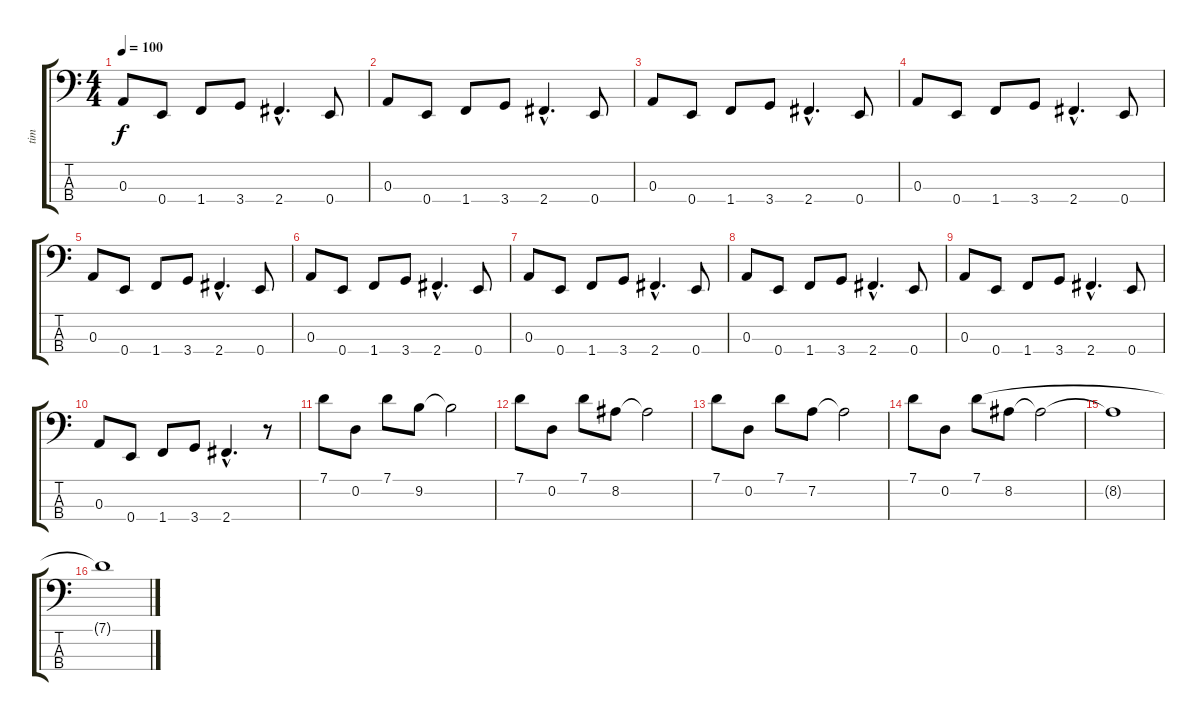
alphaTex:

\track ("tim" "tim") {instrument electricbassfinger}
\staff {score tabs}
\tuning (G2 D2 A1 E1) {hide}
\ts (4 4)
\tempo 100
\clef f4
\ks c
0.3.8{dy f} 0.4.8 1.4.8 3.4.8 2.4{hac}.4{d} 0.4.8 |
0.3.8 0.4.8 1.4.8 3.4.8 2.4{hac}.4{d} 0.4.8 |
0.3.8 0.4.8 1.4.8 3.4.8 2.4{hac}.4{d} 0.4.8 |
0.3.8 0.4.8 1.4.8 3.4.8 2.4{hac}.4{d} 0.4.8 |
0.3.8 0.4.8 1.4.8 3.4.8 2.4{hac}.4{d} 0.4.8 |
0.3.8 0.4.8 1.4.8 3.4.8 2.4{hac}.4{d} 0.4.8 |
0.3.8 0.4.8 1.4.8 3.4.8 2.4{hac}.4{d} 0.4.8 |
0.3.8 0.4.8 1.4.8 3.4.8 2.4{hac}.4{d} 0.4.8 |
0.3.8 0.4.8 1.4.8 3.4.8 2.4{hac}.4{d} 0.4.8 |
0.3.8 0.4.8 1.4.8 3.4.8 2.4{hac}.4{d} r.8 |
7.1.8 0.2.8 7.1.8 9.2.8 9.2{t}.2 |
7.1.8 0.2.8 7.1.8 8.2.8 8.2{t}.2 |
7.1.8 0.2.8 7.1.8 7.2.8 7.2{t}.2 |
7.1.8 0.2.8 7.1.8 8.2.8 8.2{t}.2 |
8.2{t}.1{volume 4} |
7.1{t}.1
